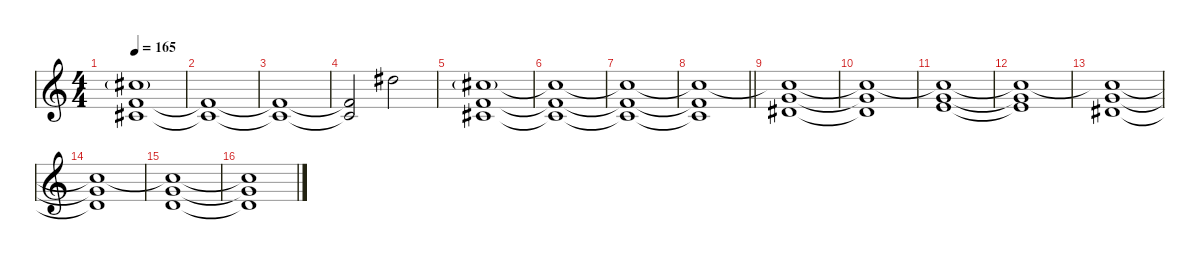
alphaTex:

\defaultSystemsLayout 4
\hideDynamics
\bracketExtendMode nobrackets
\singleTrackTrackNamePolicy hidden
\multiTrackTrackNamePolicy hidden
\firstSystemTrackNameMode fullname
\firstSystemTrackNameOrientation horizontal
\otherSystemsTrackNameOrientation horizontal
\track ("Devin Townsend (Synthetiser)" "vln.") {instrument stringensemble1}
\staff {score}
\tuning (E4 B3 G3 D3 A2 E2)
\ts (4 4)
\tempo 165
\clef g2
\ks c
(9.1{g acc #} 6.2 6.3{acc #}).1{dy f beam Up} |
(6.2{t} 6.3{t acc #}).1{beam Up} |
(6.2{t} 6.3{t acc #}).1{beam Up} |
(6.2{t} 6.3{t acc #}).2{beam Up} 11.1{acc #}.2{beam Down} |
(9.1{g acc #} 6.2 6.3{acc #}).1{beam Up} |
(9.1{t acc #} 6.2{t} 6.3{t acc #}).1{beam Up} |
(9.1{t acc #} 6.2{t} 6.3{t acc #}).1{beam Up} |
\barLineRight lightlight
(9.1{t acc #} 6.2{t} 6.3{t acc #}).1{beam Up} |
(8.2 8.3{acc #} 9.1{t acc #}).1{beam Up} |
(8.2{t} 8.3{t acc #} 9.1{t acc #}).1{beam Up} |
(8.2 9.3 9.1{t acc #}).1{beam Up} |
(8.2{t} 9.3{t} 9.1{t acc #}).1{beam Up} |
(8.2 8.3{acc #} 9.1{t acc #}).1{beam Up} |
(8.2{t} 8.3{t acc #} 9.1{t acc #}).1{beam Up} |
(8.2 7.3 9.1{t acc #}).1{beam Up} |
(8.2{t} 7.3{t} 9.1{t acc #}).1{beam Up}
